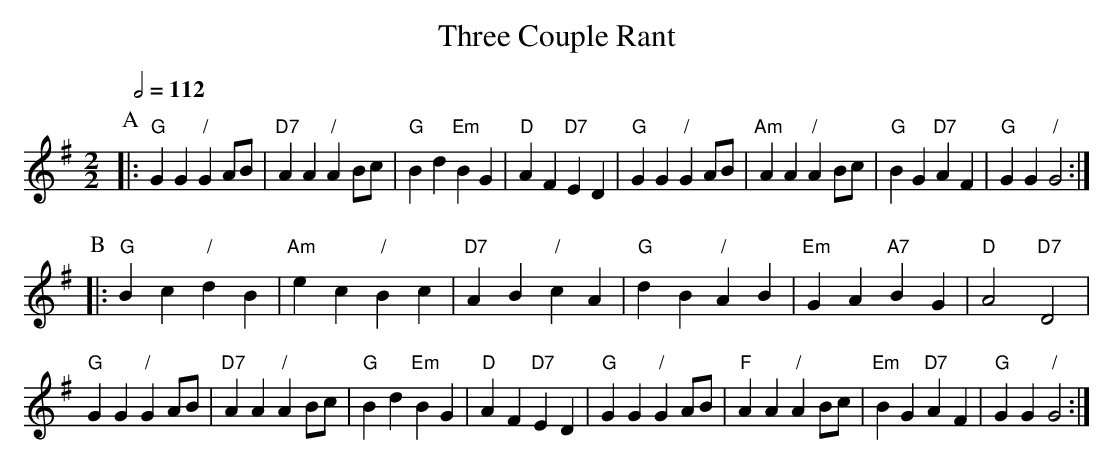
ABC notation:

X:1
T:Three Couple Rant
L:1/4
M:2/2
Q:1/2=112
K:G
P:A
|: "G"GG "/"GA/B/ | "D7"AA "/"AB/c/ | "G"Bd "Em"BG | "D"AF "D7"ED |\
"G"GG "/"GA/B/ | "Am"AA "/"AB/c/ | "G"BG "D7"AF | "G"GG "/"G2 :|
P:B
|: "G"Bc "/"dB | "Am"ec "/"Bc | "D7"AB "/"cA | "G"dB "/"AB | "Em"GA "A7"BG | "D"A2 "D7"D2 |
"G"GG "/"GA/B/ | "D7"AA "/"AB/c/ | "G"Bd "Em"BG | "D"AF "D7"ED |\
"G"GG "/"GA/B/ | "F"AA "/"AB/c/ | "Em"BG "D7"AF | "G"GG "/"G2 :|
